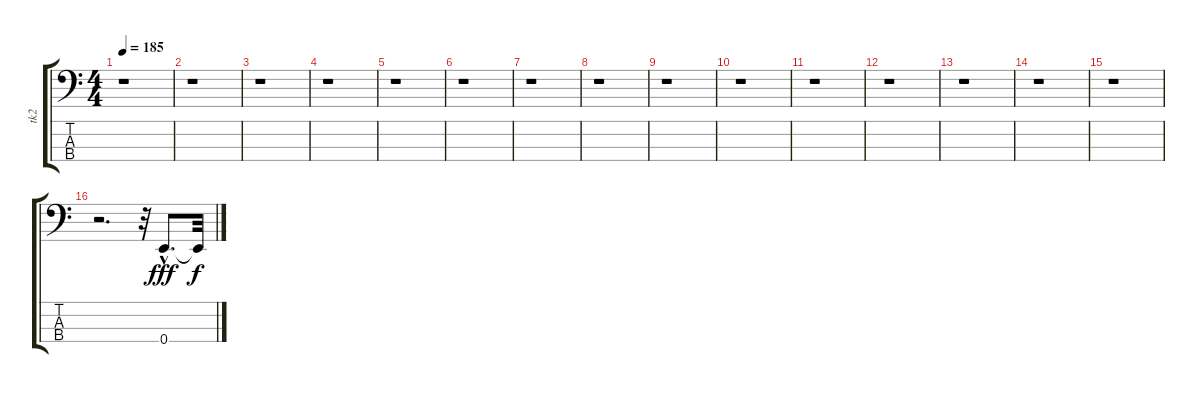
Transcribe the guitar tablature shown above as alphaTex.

\track ("tk2" "tk2") {instrument electricbassfinger}
\staff {score tabs}
\tuning (G2 D2 A1 E1) {hide}
\ts (4 4)
\tempo 185
\clef f4
\ks c
r.1{dy fff instrument electricbassfinger} |
r.1 |
r.1 |
r.1 |
r.1 |
r.1 |
r.1 |
r.1 |
r.1 |
r.1 |
r.1 |
r.1 |
r.1 |
r.1 |
r.1 |
r.2{d} r.32 0.4{hac}.8{d balance 8} 0.4{t}.32{dy f}
